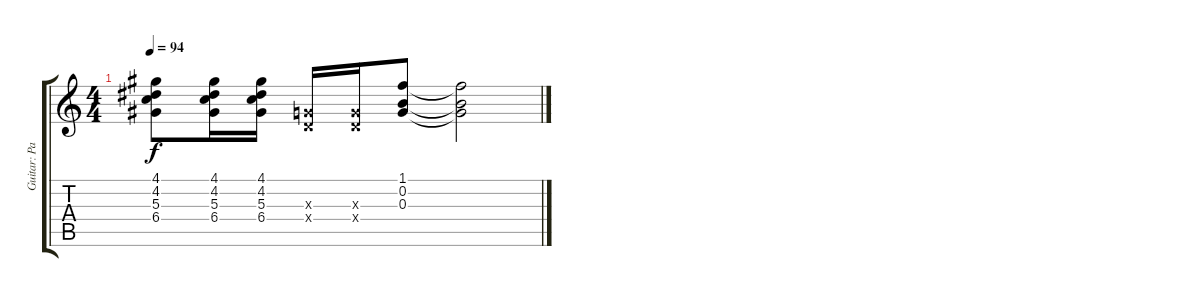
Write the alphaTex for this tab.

\track ("Guitar: Paul" "Guitar: Pa") {instrument electricguitarclean}
\staff {score tabs}
\tuning (E4 B3 G3 D3 A2 E2) {hide}
\ts (4 4)
\tempo 94
\clef g2
\ks c
(4.1 4.2 5.3 6.4).8{dy f} (4.1 4.2 5.3 6.4).16 (4.1 4.2 5.3 6.4).16 (0.3{x} 0.4{x}).16 (0.3{x} 0.4{x}).16 (1.1 0.2 0.3).8 (1.1{t} 0.2{t} 0.3{t}).2
